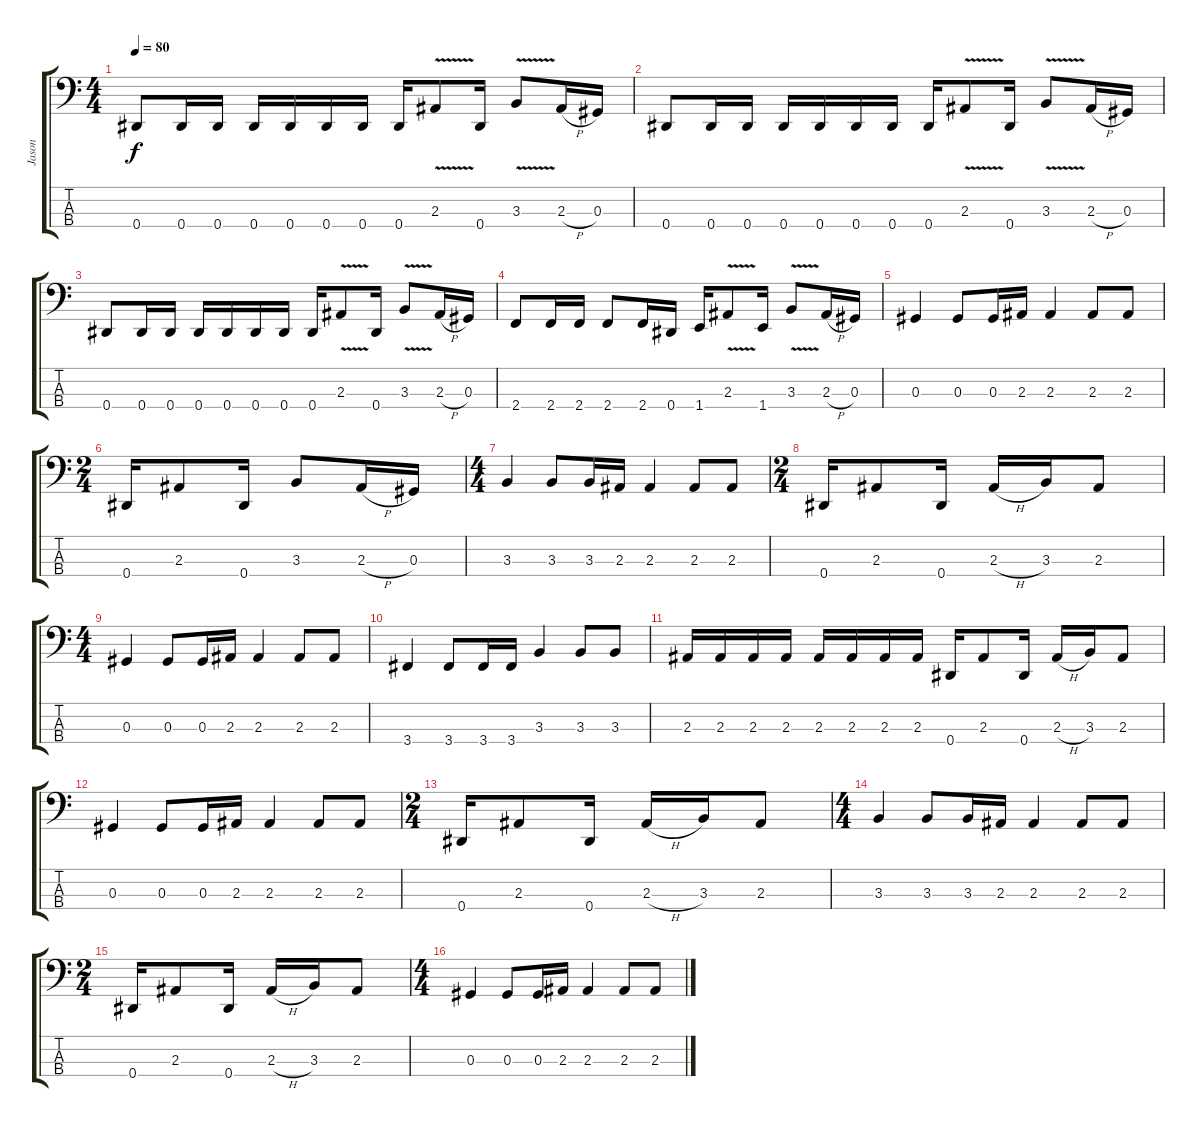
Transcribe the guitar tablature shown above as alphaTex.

\track ("Jason" "Jason") {instrument electricbasspick}
\staff {score tabs}
\tuning (Gb2 Db2 Ab1 Eb1) {hide}
\ts (4 4)
\tempo 80
\clef f4
\ks c
0.4.8{dy f} 0.4.16 0.4.16 0.4.16 0.4.16 0.4.16 0.4.16 0.4.16 2.3{v}.8 0.4.16 3.3{v}.8 2.3{h}.16 0.3.16 |
0.4.8 0.4.16 0.4.16 0.4.16 0.4.16 0.4.16 0.4.16 0.4.16 2.3{v}.8 0.4.16 3.3{v}.8 2.3{h}.16 0.3.16 |
0.4.8 0.4.16 0.4.16 0.4.16 0.4.16 0.4.16 0.4.16 0.4.16 2.3{v}.8 0.4.16 3.3{v}.8 2.3{h}.16 0.3.16 |
2.4.8 2.4.16 2.4.16 2.4.8 2.4.16 0.4.16 1.4.16 2.3{v}.8 1.4.16 3.3{v}.8 2.3{h}.16 0.3.16 |
0.3.4 0.3.8 0.3.16 2.3.16 2.3.4 2.3.8 2.3.8 |
\ts (2 4)
0.4.16 2.3.8 0.4.16 3.3.8 2.3{h}.16 0.3.16 |
\ts (4 4)
3.3.4 3.3.8 3.3.16 2.3.16 2.3.4 2.3.8 2.3.8 |
\ts (2 4)
0.4.16 2.3.8 0.4.16 2.3{h}.16 3.3.16 2.3.8 |
\ts (4 4)
0.3.4 0.3.8 0.3.16 2.3.16 2.3.4 2.3.8 2.3.8 |
3.4.4 3.4.8 3.4.16 3.4.16 3.3.4 3.3.8 3.3.8 |
2.3.16 2.3.16 2.3.16 2.3.16 2.3.16 2.3.16 2.3.16 2.3.16 0.4.16 2.3.8 0.4.16 2.3{h}.16 3.3.16 2.3.8 |
0.3.4 0.3.8 0.3.16 2.3.16 2.3.4 2.3.8 2.3.8 |
\ts (2 4)
0.4.16 2.3.8 0.4.16 2.3{h}.16 3.3.16 2.3.8 |
\ts (4 4)
3.3.4 3.3.8 3.3.16 2.3.16 2.3.4 2.3.8 2.3.8 |
\ts (2 4)
0.4.16 2.3.8 0.4.16 2.3{h}.16 3.3.16 2.3.8 |
\ts (4 4)
0.3.4 0.3.8 0.3.16 2.3.16 2.3.4 2.3.8 2.3.8
